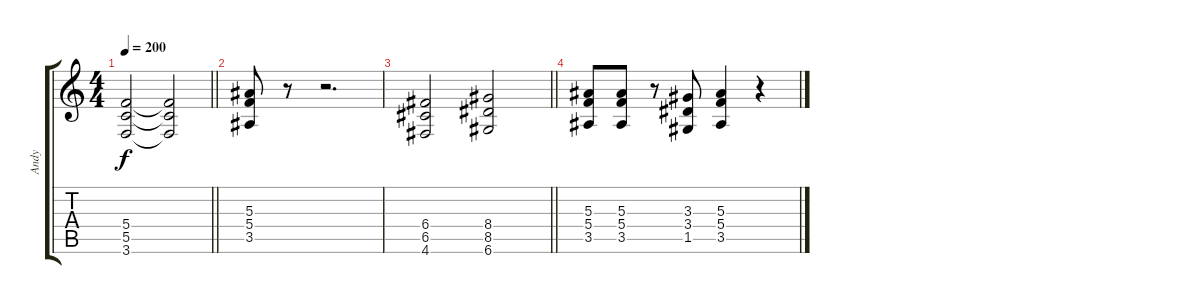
\track ("Andy" "Andy") {instrument electricguitarjazz}
\staff {score tabs}
\tuning (D4 A3 F3 C3 G2 D2) {hide}
\ts (4 4)
\tempo 200
\clef g2
\barLineRight lightlight
\ks c
(5.4{t} 5.5{t} 3.6{t}).2{dy f} (5.4{t} 5.5{t} 3.6{t}).2 |
(5.3 5.4 3.5).8 r.8 r.2{d} |
\barLineRight lightlight
(6.4 6.5 4.6).2 (8.4 8.5 6.6).2 |
(5.3 5.4 3.5).8 (5.3 5.4 3.5).8 r.8 (3.3 3.4 1.5).8 (5.3 5.4 3.5).4 r.4
